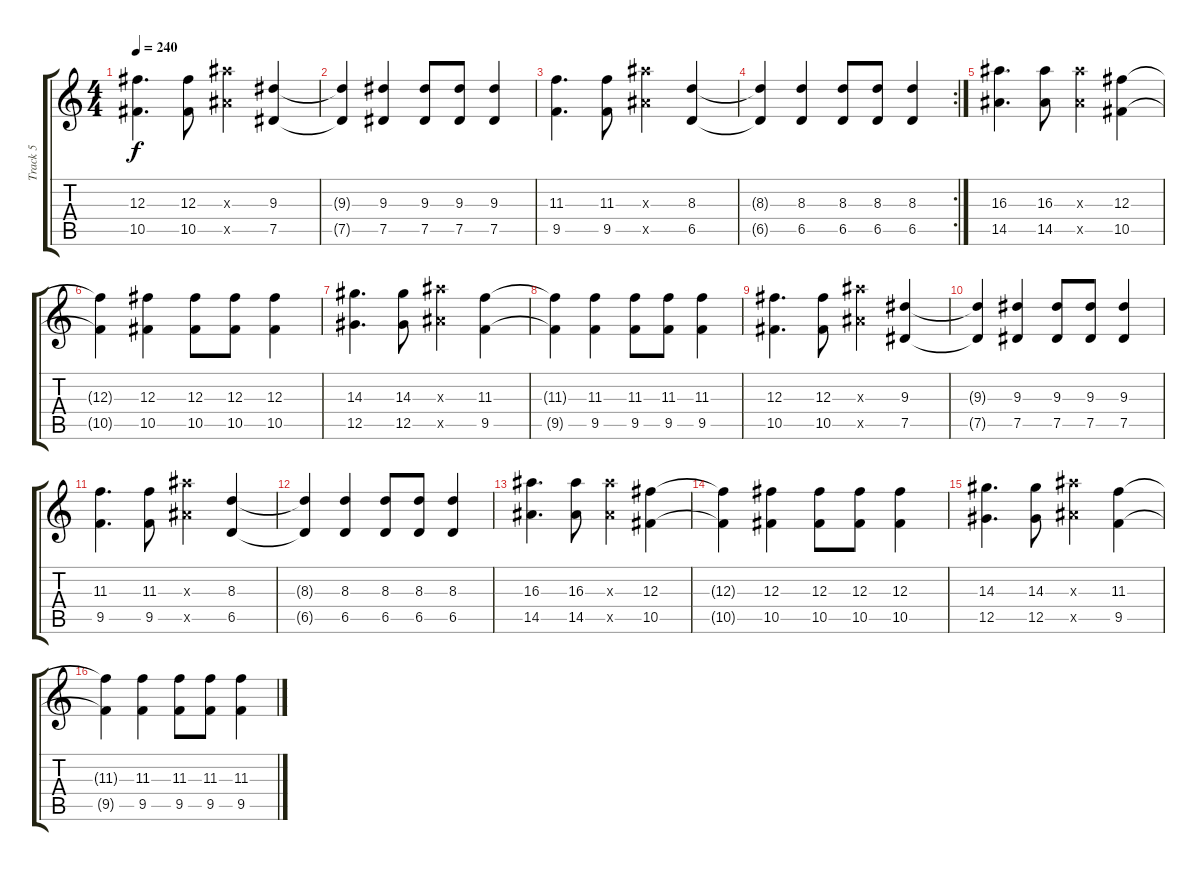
\track ("Track 5" "Track 5") {instrument distortionguitar}
\staff {score tabs}
\tuning (Eb4 Bb3 Gb3 Db3 Ab2 Db2) {hide}
\ts (4 4)
\tempo 240
\clef g2
\ks c
(12.3 10.5).4{d dy f} (12.3 10.5).8 (16.3{x} 14.5{x}).4 (9.3 7.5).4 |
(9.3{t} 7.5{t}).4 (9.3 7.5).4 (9.3 7.5).8 (9.3 7.5).8 (9.3 7.5).4 |
(11.3 9.5).4{d} (11.3 9.5).8 (16.3{x} 14.5{x}).4 (8.3 6.5).4 |
\rc 2
(8.3{t} 6.5{t}).4 (8.3 6.5).4 (8.3 6.5).8 (8.3 6.5).8 (8.3 6.5).4 |
(16.3 14.5).4{d} (16.3 14.5).8 (16.3{x} 14.5{x}).4 (12.3 10.5).4 |
(12.3{t} 10.5{t}).4 (12.3 10.5).4 (12.3 10.5).8 (12.3 10.5).8 (12.3 10.5).4 |
(14.3 12.5).4{d} (14.3 12.5).8 (16.3{x} 14.5{x}).4 (11.3 9.5).4 |
(11.3{t} 9.5{t}).4 (11.3 9.5).4 (11.3 9.5).8 (11.3 9.5).8 (11.3 9.5).4 |
(12.3 10.5).4{d} (12.3 10.5).8 (16.3{x} 14.5{x}).4 (9.3 7.5).4 |
(9.3{t} 7.5{t}).4 (9.3 7.5).4 (9.3 7.5).8 (9.3 7.5).8 (9.3 7.5).4 |
(11.3 9.5).4{d} (11.3 9.5).8 (16.3{x} 14.5{x}).4 (8.3 6.5).4 |
(8.3{t} 6.5{t}).4 (8.3 6.5).4 (8.3 6.5).8 (8.3 6.5).8 (8.3 6.5).4 |
(16.3 14.5).4{d} (16.3 14.5).8 (16.3{x} 14.5{x}).4 (12.3 10.5).4 |
(12.3{t} 10.5{t}).4 (12.3 10.5).4 (12.3 10.5).8 (12.3 10.5).8 (12.3 10.5).4 |
(14.3 12.5).4{d} (14.3 12.5).8 (16.3{x} 14.5{x}).4 (11.3 9.5).4 |
(11.3{t} 9.5{t}).4 (11.3 9.5).4 (11.3 9.5).8 (11.3 9.5).8 (11.3 9.5).4
